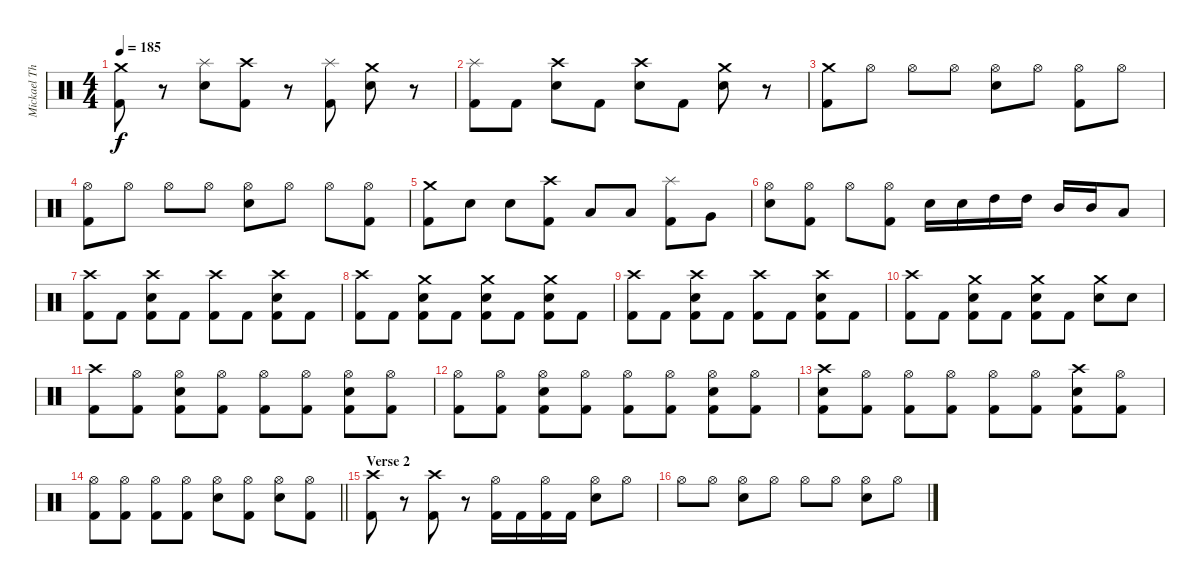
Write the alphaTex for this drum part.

\track ("Mickael Thomas (Moose)" "Mickael Th") {instrument percussion}
\staff {score}
\articulation defaults
\ts (4 4)
\tempo 185
\clef neutral
\ks c
("Crash medium (hit)" "Kick (hit) 2").8{dy f} r.8 ("Splash (hit)" "Electric Snare (hit)").8 ("Crash high (hit)" "Kick (hit) 2").8 r.8 ("Splash (hit)" "Kick (hit) 2").8 ("Crash medium (hit)" "Electric Snare (hit)").8 r.8 |
("Splash (hit)" "Kick (hit) 2").8 "Kick (hit) 2".8 ("Crash high (hit)" "Electric Snare (hit)").8 "Kick (hit) 2".8 ("Crash high (hit)" "Electric Snare (hit)").8 "Kick (hit) 2".8 ("Crash medium (hit)" "Electric Snare (hit)").8 r.8 |
("Crash medium (hit)" "Kick (hit) 2").8 "Hi-Hat (open)".8 "Hi-Hat (open)".8 "Hi-Hat (open)".8 ("Hi-Hat (open)" "Electric Snare (hit)").8 "Hi-Hat (open)".8 ("Hi-Hat (open)" "Kick (hit) 2").8 "Hi-Hat (open)".8 |
("Hi-Hat (open)" "Kick (hit) 2").8 "Hi-Hat (open)".8 "Hi-Hat (open)".8 "Hi-Hat (open)".8 ("Hi-Hat (open)" "Electric Snare (hit)").8 "Hi-Hat (open)".8 "Hi-Hat (open)".8 ("Hi-Hat (open)" "Kick (hit) 2").8 |
("Crash medium (hit)" "Kick (hit) 2").8 "Electric Snare (hit)".8 "Electric Snare (hit)".8 ("Crash high (hit)" "Kick (hit) 2").8 "Low Tom (hit)".8 "Low Tom (hit)".8 ("Splash (hit)" "Kick (hit) 2").8 "Very Low Tom (hit)".8 |
("Hi-Hat (open)" "Electric Snare (hit)").8 ("Hi-Hat (open)" "Kick (hit) 2").8 "Hi-Hat (open)".8 ("Hi-Hat (open)" "Kick (hit) 2").8 "Electric Snare (hit)".16 "Electric Snare (hit)".16 "High Tom (hit)".16 "High Tom (hit)".16 "Mid Tom (hit)".16 "Mid Tom (hit)".16 "Low Tom (hit)".8 |
("Crash high (hit)" "Kick (hit) 2").8 "Kick (hit) 2".8 ("Crash high (hit)" "Electric Snare (hit)" "Kick (hit) 2").8 "Kick (hit) 2".8 ("Crash high (hit)" "Kick (hit) 2").8 "Kick (hit) 2".8 ("Crash high (hit)" "Electric Snare (hit)" "Kick (hit) 2").8 "Kick (hit) 2".8 |
("Crash high (hit)" "Kick (hit) 2").8 "Kick (hit) 2".8 ("Crash medium (hit)" "Electric Snare (hit)" "Kick (hit) 2").8 "Kick (hit) 2".8 ("Crash medium (hit)" "Electric Snare (hit)" "Kick (hit) 2").8 "Kick (hit) 2".8 ("Crash medium (hit)" "Electric Snare (hit)" "Kick (hit) 2").8 "Kick (hit) 2".8 |
("Crash high (hit)" "Kick (hit) 2").8 "Kick (hit) 2".8 ("Crash high (hit)" "Electric Snare (hit)" "Kick (hit) 2").8 "Kick (hit) 2".8 ("Crash high (hit)" "Kick (hit) 2").8 "Kick (hit) 2".8 ("Crash high (hit)" "Electric Snare (hit)" "Kick (hit) 2").8 "Kick (hit) 2".8 |
("Crash high (hit)" "Kick (hit) 2").8 "Kick (hit) 2".8 ("Crash medium (hit)" "Electric Snare (hit)" "Kick (hit) 2").8 "Kick (hit) 2".8 ("Crash medium (hit)" "Electric Snare (hit)" "Kick (hit) 2").8 "Kick (hit) 2".8 ("Crash medium (hit)" "Electric Snare (hit)").8 "Electric Snare (hit)".8 |
("Crash high (hit)" "Kick (hit) 2").8 ("Hi-Hat (open)" "Kick (hit) 2").8 ("Hi-Hat (open)" "Electric Snare (hit)" "Kick (hit) 2").8 ("Hi-Hat (open)" "Kick (hit) 2").8 ("Hi-Hat (open)" "Kick (hit) 2").8 ("Hi-Hat (open)" "Kick (hit) 2").8 ("Hi-Hat (open)" "Electric Snare (hit)" "Kick (hit) 2").8 ("Hi-Hat (open)" "Kick (hit) 2").8 |
("Hi-Hat (open)" "Kick (hit) 2").8 ("Hi-Hat (open)" "Kick (hit) 2").8 ("Hi-Hat (open)" "Electric Snare (hit)" "Kick (hit) 2").8 ("Hi-Hat (open)" "Kick (hit) 2").8 ("Hi-Hat (open)" "Kick (hit) 2").8 ("Hi-Hat (open)" "Kick (hit) 2").8 ("Hi-Hat (open)" "Electric Snare (hit)" "Kick (hit) 2").8 ("Hi-Hat (open)" "Kick (hit) 2").8 |
("Crash high (hit)" "Electric Snare (hit)" "Kick (hit) 2").8 ("Hi-Hat (open)" "Kick (hit) 2").8 ("Hi-Hat (open)" "Kick (hit) 2").8 ("Hi-Hat (open)" "Kick (hit) 2").8 ("Hi-Hat (open)" "Kick (hit) 2").8 ("Hi-Hat (open)" "Kick (hit) 2").8 ("Crash high (hit)" "Electric Snare (hit)" "Kick (hit) 2").8 ("Hi-Hat (open)" "Kick (hit) 2").8 |
\barLineRight lightlight
("Hi-Hat (open)" "Kick (hit) 2").8 ("Hi-Hat (open)" "Kick (hit) 2").8 ("Hi-Hat (open)" "Kick (hit) 2").8 ("Hi-Hat (open)" "Kick (hit) 2").8 ("Hi-Hat (open)" "Electric Snare (hit)").8 ("Hi-Hat (open)" "Kick (hit) 2").8 ("Hi-Hat (open)" "Electric Snare (hit)").8 ("Hi-Hat (open)" "Kick (hit) 2").8 |
\section ("" "Verse 2")
("Crash high (hit)" "Kick (hit) 2").8 r.8 ("Crash high (hit)" "Kick (hit) 2").8 r.8 ("Hi-Hat (open)" "Kick (hit) 2").16 "Kick (hit) 2".16 ("Hi-Hat (open)" "Kick (hit) 2").16 "Kick (hit) 2".16 ("Hi-Hat (open)" "Electric Snare (hit)").8 "Hi-Hat (open)".8 |
"Hi-Hat (open)".8 "Hi-Hat (open)".8 ("Hi-Hat (open)" "Electric Snare (hit)").8 "Hi-Hat (open)".8 "Hi-Hat (open)".8 "Hi-Hat (open)".8 ("Hi-Hat (open)" "Electric Snare (hit)").8 "Hi-Hat (open)".8
